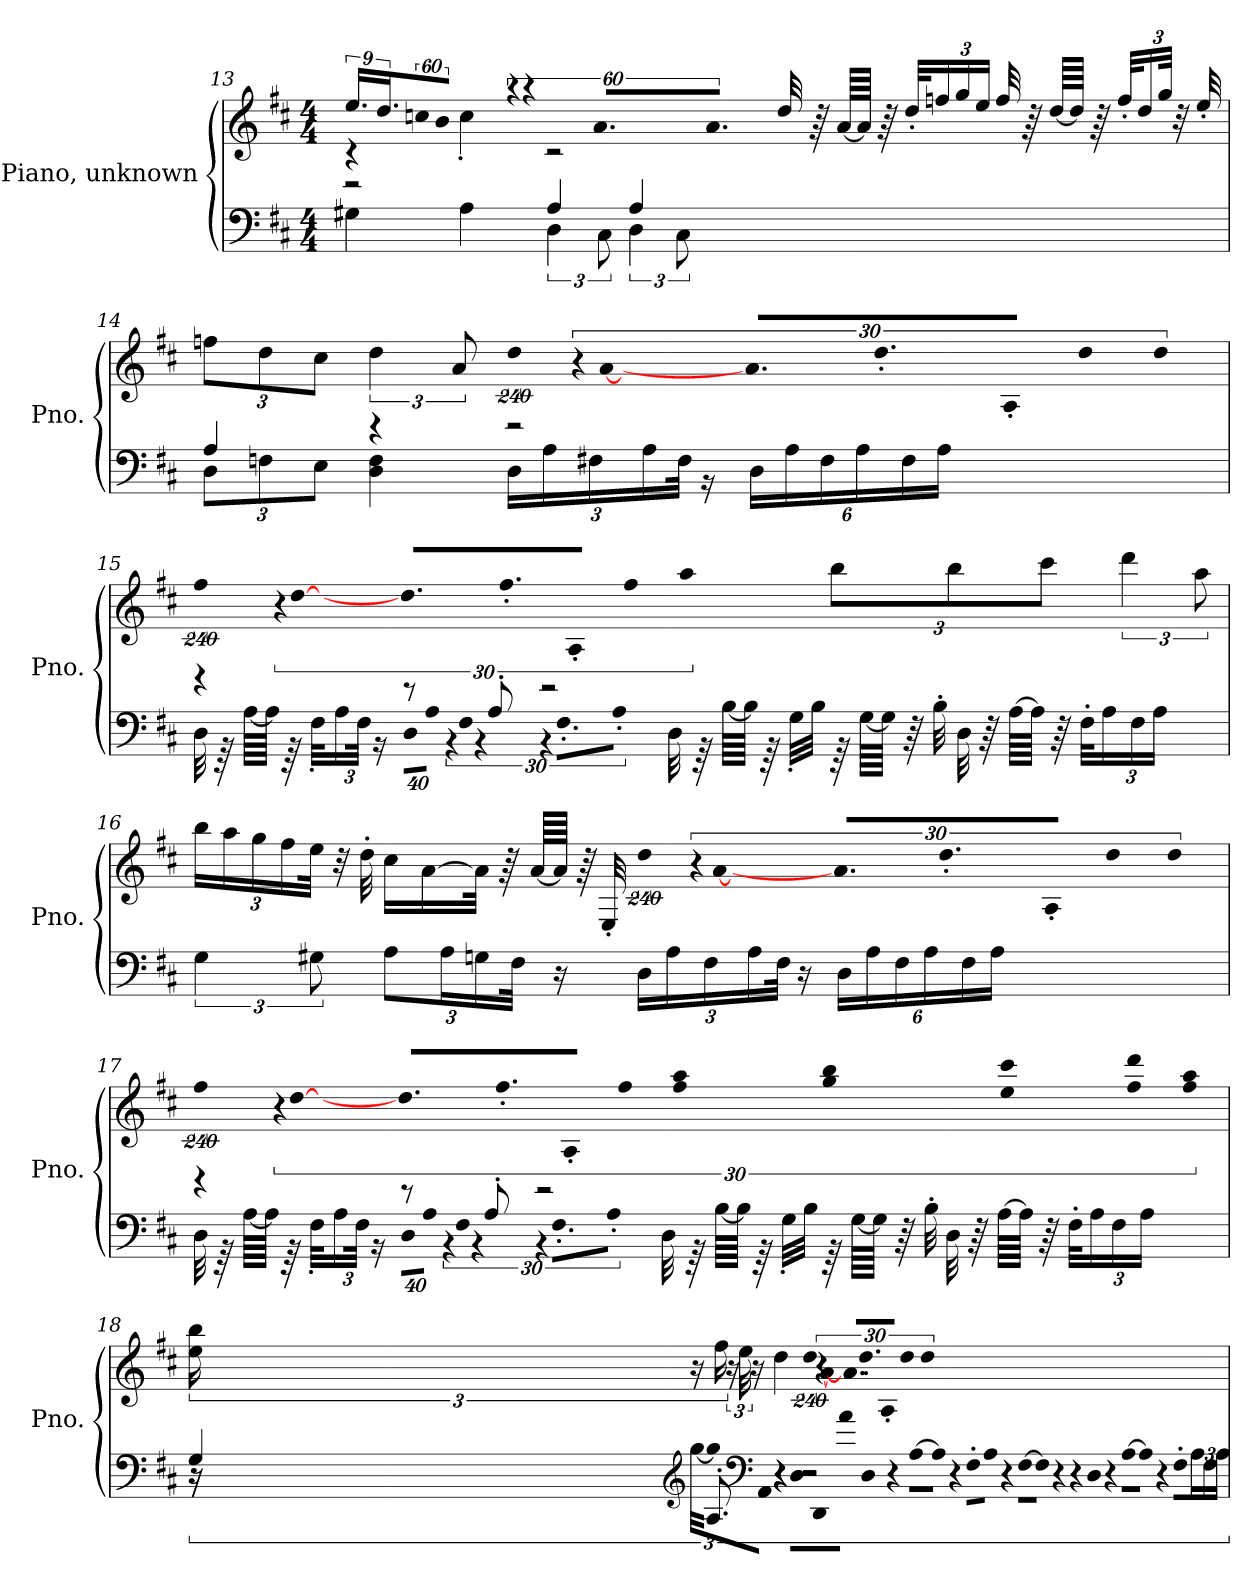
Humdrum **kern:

**kern	**kern
*part1	*part1
*staff2	*staff1
*I"Piano, unknown	*
*I'Pno.	*
!!LO:LB:g=z
*clefF4	*clefG2
*k[f#c#]	*k[f#c#]
*M4/4	*M4/4
=13	=13
*^	*^
2r	4G#X\	18.ee/LL	4r
.	.	18.dd/	.
!	!	!LO:N:vis=32	!
.	.	1920%53ccn/K	.
!	!	!LO:N:vis=16	!
.	.	1920%107b/JJ	.
!	!	!LO:N:vis=32	!
.	4A\	1920%53r	4cc'\
!	!	!LO:N:vis=16	!
.	.	1920%107r	.
.	.	18.a/LL	.
.	.	18.a/JJ	.
4A/	6D\	32dd/	2r
.	.	64r	.
.	.	[64a/LLLL	.
.	.	64a/JJJJ]	.
.	.	64r	.
.	.	32dd'/KLL	.
*	*	*Xbrackettup	*
.	.	24ffn/	.
.	12C#\	24gg/	.
.	.	24ee/JJ	.
4A/	6D\	32ff/	.
.	.	64r	.
.	.	[64dd/LLLL	.
.	.	64dd/JJJJ]	.
.	.	64r	.
.	.	32ff'/KLL	.
.	.	24dd/	.
.	12C#\	48gg/JJk	.
.	.	32r	.
.	.	32ee'/	.
*	*	*v	*v
!!LO:PB:g=z
=14	=14	=14
*	*Xbrackettup	*
4A/	12D\L	12ffn\L
.	12Fn\	12dd\
.	12E\J	12cc#\J
*	*	*brackettup
4r	4D\ 4F\	6dd\
.	.	12a/
!	!	!LO:N:vis=16
2r	24D\LL	1920%137dd\
.	24A\	.
!	!	!LO:N:vis=64
.	.	960%17r
.	24F#X\	.
!	!	!LO:N:vis=64
.	.	[960%17a/
.	.	1920ryy
!	!	!LO:N:vis=32.
.	.	1920%103a/LLL]
.	24A\	.
!	!	!LO:N:vis=32.
.	.	1920%103dd'/
.	48F#\JJk	.
.	16r	.
!	!	!LO:N:vis=32
.	.	640%23A'/JJJ
.	24D\LL	.
.	.	6dd\
.	24A\	.
.	24F#\	.
.	24A\	.
.	24F#\	.
.	.	12dd\
.	24A\JJ	.
1920ryy	1920ryy	.
!!LO:LB:g=z
=15	=15	=15
!	!	!LO:N:vis=16
4r	32D\	1920%137ff#\
.	64r	.
.	[64A\LLLL	.
.	64A\JJJJ]	.
!	!	!LO:N:vis=64
.	.	960%17r
.	64r	.
!	!	!LO:N:vis=64
.	.	[960%17dd\
.	32F#'\KLL	.
.	.	1920ryy
!	!	!LO:N:vis=32.
.	.	1920%103dd/LLL]
.	24A\	.
!	!	!LO:N:vis=32.
.	.	1920%103ff#'/
.	48F#\JJk	.
.	16r	.
!	!	!LO:N:vis=32
.	.	640%23A'/JJJ
*	*brackettup	*
!	!LO:N:vis=32	!
8r	640%23D\LLL	.
.	.	6ff#\
!	!LO:N:vis=32	!
.	640%23A\JJJ	.
!	!LO:N:vis=64	!
.	960%17r	.
!	!LO:N:vis=64	!
.	960%17F#\	.
!	!LO:N:vis=32	!
.	640%23r	.
8A'/	.	.
!	!LO:N:vis=64	!
.	960%17r	.
!	!LO:N:vis=32.	!
.	1920%103F#'\LLL	.
.	.	12aa\
!	!LO:N:vis=32	!
.	640%23A'\JJJ	.
2r	.	.
*	*	*Xbrackettup
.	32D\	12bb\L
.	64r	.
.	[64B\LLLL	.
.	64B\JJJJ]	.
.	64r	.
.	.	12bb\
.	32G'\LLL	.
.	32B\JJJ	.
.	64r	.
.	.	12ccc#\J
.	[64G\LLLL	.
.	64G\JJJJ]	.
.	64r	.
.	32B'\	.
*	*	*brackettup
.	32D\	6ddd\
.	64r	.
.	[64A\LLLL	.
.	64A\JJJJ]	.
.	64r	.
.	32F#'\KLL	.
*	*Xbrackettup	*
.	24A\	.
.	24F#\	12aa\
.	24A\JJ	.
1920ryy	.	.
*v	*v	*
!!LO:LB:g=z
=16	=16
*brackettup	*Xbrackettup
6G\	24bb\LL
.	24aa\
.	24gg\
.	24ff#\
12G#X\	48ee\JJk
.	32r
.	32dd'\
*Xbrackettup	*
12A\L	16cc#\LL
.	[16a\
24A\L	.
24Gn\	32a\JJk]
.	64r
48F#\JJk	.
.	[64a/LLLL
16r	64a/JJJJ]
.	64r
.	32E'/
*	*brackettup
!	!LO:N:vis=16
24D\LL	1920%137dd\
24A\	.
!	!LO:N:vis=64
.	960%17r
24F#\	.
!	!LO:N:vis=64
.	[960%17a/
.	1920ryy
!	!LO:N:vis=32.
.	1920%103a/LLL]
24A\	.
!	!LO:N:vis=32.
.	1920%103dd'/
48F#\JJk	.
16r	.
!	!LO:N:vis=32
.	640%23A'/JJJ
24D\LL	.
.	6dd\
24A\	.
24F#\	.
24A\	.
24F#\	.
.	12dd\
24A\JJ	.
1920ryy	.
!!LO:LB:g=z
=17	=17
*^	*
!	!	!LO:N:vis=16
4r	32D\	1920%137ff#\
.	64r	.
.	[64A\LLLL	.
.	64A\JJJJ]	.
!	!	!LO:N:vis=64
.	.	960%17r
.	64r	.
!	!	!LO:N:vis=64
.	.	[960%17dd\
.	32F#'\KLL	.
.	.	1920ryy
!	!	!LO:N:vis=32.
.	.	1920%103dd/LLL]
.	24A\	.
!	!	!LO:N:vis=32.
.	.	1920%103ff#'/
.	48F#\JJk	.
.	16r	.
!	!	!LO:N:vis=32
.	.	640%23A'/JJJ
*	*brackettup	*
!	!LO:N:vis=32	!
8r	640%23D\LLL	.
.	.	6ff#\
!	!LO:N:vis=32	!
.	640%23A\JJJ	.
!	!LO:N:vis=64	!
.	960%17r	.
!	!LO:N:vis=64	!
.	960%17F#\	.
!	!LO:N:vis=32	!
.	640%23r	.
8A'/	.	.
!	!LO:N:vis=64	!
.	960%17r	.
!	!LO:N:vis=32.	!
.	1920%103F#'\LLL	.
.	.	12ff#\ 12aa\
!	!LO:N:vis=32	!
.	640%23A'\JJJ	.
2r	.	.
.	32D\	6gg\ 6bb\
.	64r	.
.	[64B\LLLL	.
.	64B\JJJJ]	.
.	64r	.
.	32G'\LLL	.
.	32B\JJJ	.
.	64r	.
.	.	12ee\ 12ccc#\
.	[64G\LLLL	.
.	64G\JJJJ]	.
.	64r	.
.	32B'\	.
.	32D\	6ff#\ 6ddd\
.	64r	.
.	[64A\LLLL	.
.	64A\JJJJ]	.
.	64r	.
.	32F#'\KLL	.
*	*Xbrackettup	*
.	24A\	.
.	24F#\	12ff#\ 12aa\
.	24A\JJ	.
1920ryy	.	.
!!LO:LB:g=z
=18	=18	=18
*	*brackettup	*
*	*^	*
16r	24r	4G/	24ee\ 24bb\
*clefG2	*	*	*
.	[48gg\KKL	.	24r
8.A'/	8gg\]	.	.
.	.	.	24ff#\
.	.	.	24r
.	.	.	48ee\
*clefF4	*	*	*
.	16AA\Jk	.	16r
4r	16D\KL	4r	4dd\
.	8DD\	.	.
.	16a\Jk	.	.
!	!	!	!LO:N:vis=16
2r	32D\	2r	1920%137dd\
.	64r	.	.
.	[64A\LLLL	.	.
.	64A\JJJJ]	.	.
!	!	!	!LO:N:vis=64
.	.	.	960%17r
.	64r	.	.
!	!	!	!LO:N:vis=64
.	.	.	[960%17a/
.	32F#'\LLL	.	.
.	.	.	1920ryy
!	!	!	!LO:N:vis=32.
.	.	.	1920%103a/LLL]
.	32A\JJJ	.	.
.	64r	.	.
!	!	!	!LO:N:vis=32.
.	.	.	1920%103dd'/
.	[64F#\LLLL	.	.
.	64F#\JJJJ]	.	.
.	64r	.	.
!	!	!	!LO:N:vis=32
.	.	.	640%23A'/JJJ
.	32r	.	.
.	32D\	.	.
.	.	.	6dd\
.	64r	.	.
.	[64A\LLLL	.	.
.	64A\JJJJ]	.	.
.	64r	.	.
.	32F#'\KLL	.	.
*	*Xbrackettup	*	*
.	24A\	.	.
.	24F#\	.	.
.	.	.	12dd\
.	24A\JJ	.	.
1920ryy	1920ryy	1920ryy	.
*v	*v	*v	*
=	=
*-	*-
